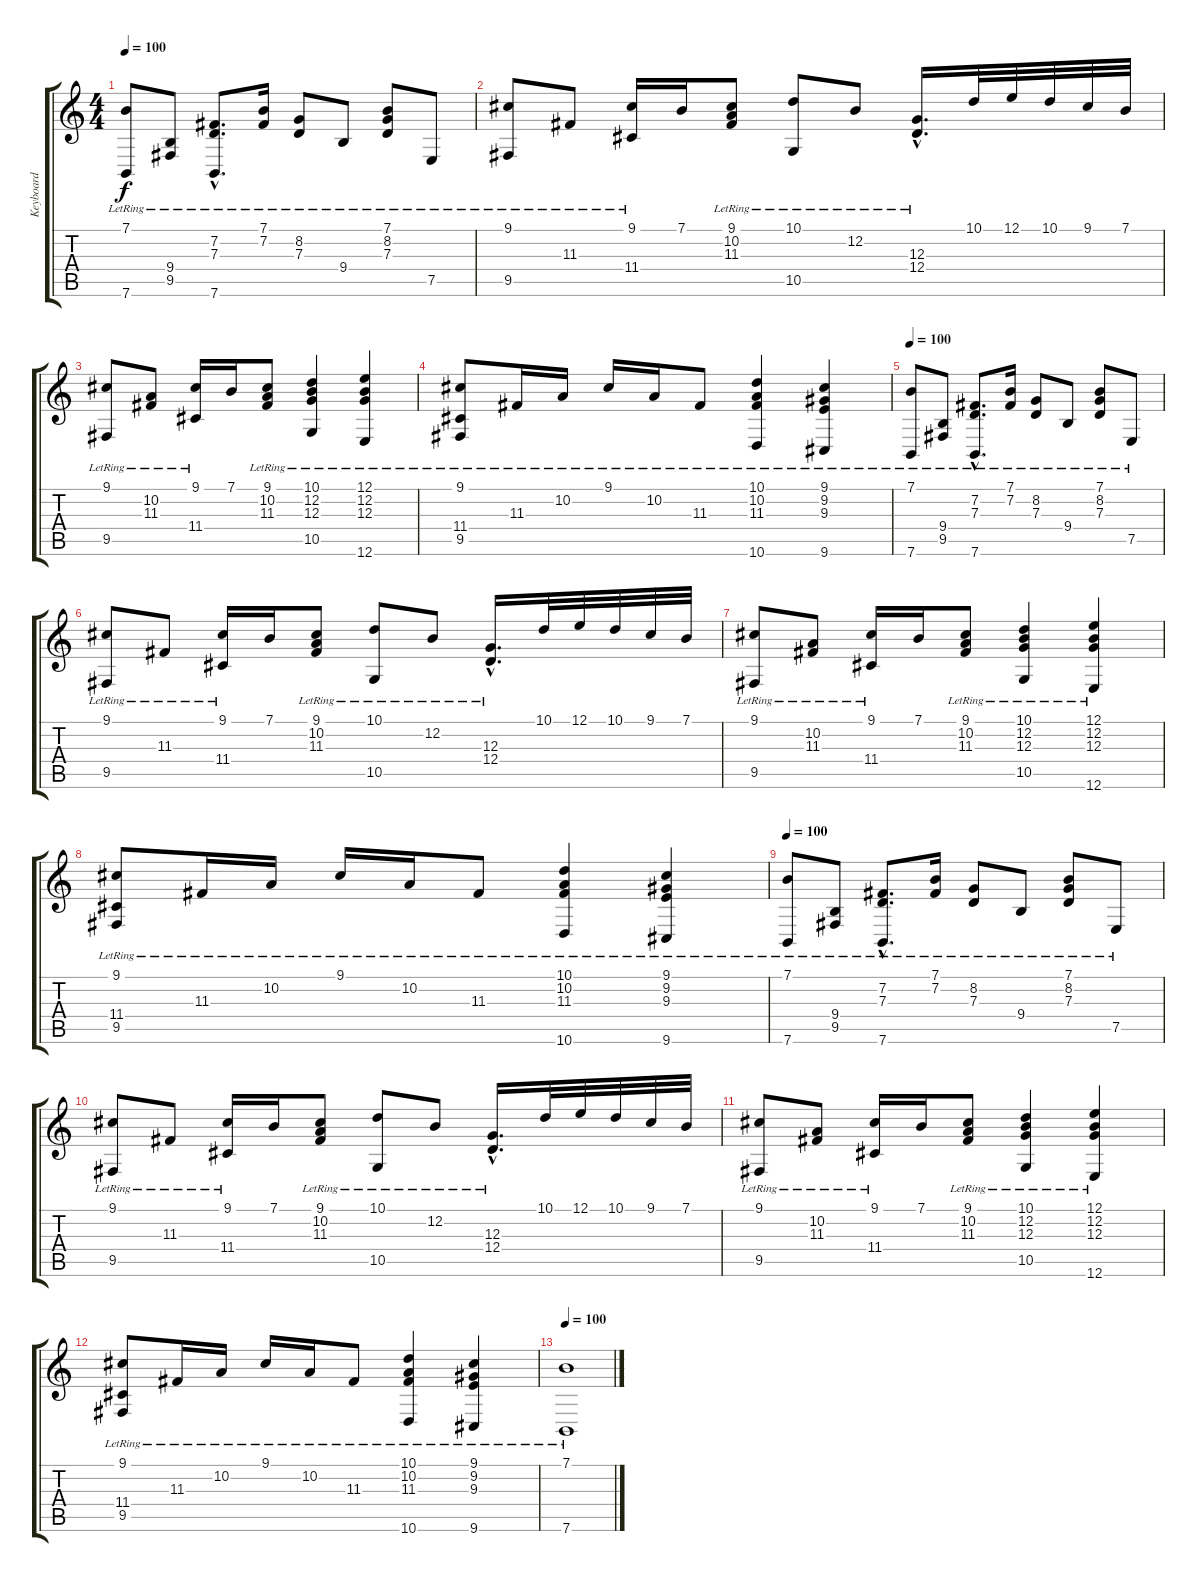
\track ("Keyboard" "Keyboard") {instrument acousticgrandpiano}
\staff {score tabs}
\tuning (E4 B3 G3 D3 A2 E2) {hide}
\ts (4 4)
\tempo 100
\clef g2
\ks c
(7.1{lr} 7.6{lr}).8{dy f} (9.4{lr} 9.5{lr}).8 (7.2{hac lr} 7.3{hac lr} 7.6{hac lr}).8{d} (7.1{lr} 7.2).16 (8.2{lr} 7.3{lr}).8 9.4{lr}.8 (7.1{lr} 8.2{lr} 7.3{lr}).8 7.5{lr}.8 |
(9.1{lr} 9.5{lr}).8 11.3{lr}.8 (9.1 11.4{lr}).16 7.1.16 (9.1 10.2{lr} 11.3{lr}).8 (10.1{lr} 10.5{lr}).8 12.2{lr}.8 (12.3{hac lr} 12.4{hac lr}).16{d} 10.1.32 12.1.32 10.1.32 9.1.32 7.1.32 |
(9.1{lr} 9.5{lr}).8 (10.2{lr} 11.3{lr}).8 (9.1 11.4{lr}).16 7.1.16 (9.1 10.2{lr} 11.3{lr}).8 (10.1 12.2{lr} 12.3{lr} 10.5{lr}).4 (12.1 12.2{lr} 12.3{lr} 12.6{lr}).4 |
(9.1{lr} 11.4{lr} 9.5{lr}).8 11.3{lr}.16 10.2{lr}.16 9.1{lr}.16 10.2{lr}.16 11.3{lr}.8 (10.1{lr} 10.2{lr} 11.3{lr} 10.6).4 (9.1{lr} 9.2 9.3 9.6).4 |
\tempo 100
(7.1{lr} 7.6{lr}).8 (9.4{lr} 9.5{lr}).8 (7.2{hac lr} 7.3{hac lr} 7.6{hac lr}).8{d} (7.1{lr} 7.2).16 (8.2{lr} 7.3{lr}).8 9.4{lr}.8 (7.1{lr} 8.2{lr} 7.3{lr}).8 7.5{lr}.8 |
(9.1{lr} 9.5{lr}).8 11.3{lr}.8 (9.1 11.4{lr}).16 7.1.16 (9.1 10.2{lr} 11.3{lr}).8 (10.1{lr} 10.5{lr}).8 12.2{lr}.8 (12.3{hac lr} 12.4{hac lr}).16{d} 10.1.32 12.1.32 10.1.32 9.1.32 7.1.32 |
(9.1{lr} 9.5{lr}).8 (10.2{lr} 11.3{lr}).8 (9.1 11.4{lr}).16 7.1.16 (9.1 10.2{lr} 11.3{lr}).8 (10.1 12.2{lr} 12.3{lr} 10.5{lr}).4 (12.1 12.2{lr} 12.3{lr} 12.6{lr}).4 |
(9.1{lr} 11.4{lr} 9.5{lr}).8 11.3{lr}.16 10.2{lr}.16 9.1{lr}.16 10.2{lr}.16 11.3{lr}.8 (10.1{lr} 10.2{lr} 11.3{lr} 10.6).4 (9.1{lr} 9.2 9.3 9.6).4 |
\tempo 100
(7.1{lr} 7.6{lr}).8 (9.4{lr} 9.5{lr}).8 (7.2{hac lr} 7.3{hac lr} 7.6{hac lr}).8{d} (7.1{lr} 7.2).16 (8.2{lr} 7.3{lr}).8 9.4{lr}.8 (7.1{lr} 8.2{lr} 7.3{lr}).8 7.5{lr}.8 |
(9.1{lr} 9.5{lr}).8 11.3{lr}.8 (9.1 11.4{lr}).16 7.1.16 (9.1 10.2{lr} 11.3{lr}).8 (10.1{lr} 10.5{lr}).8 12.2{lr}.8 (12.3{hac lr} 12.4{hac lr}).16{d} 10.1.32 12.1.32 10.1.32 9.1.32 7.1.32 |
(9.1{lr} 9.5{lr}).8 (10.2{lr} 11.3{lr}).8 (9.1 11.4{lr}).16 7.1.16 (9.1 10.2{lr} 11.3{lr}).8 (10.1 12.2{lr} 12.3{lr} 10.5{lr}).4 (12.1 12.2{lr} 12.3{lr} 12.6{lr}).4 |
(9.1{lr} 11.4{lr} 9.5{lr}).8 11.3{lr}.16 10.2{lr}.16 9.1{lr}.16 10.2{lr}.16 11.3{lr}.8 (10.1{lr} 10.2{lr} 11.3{lr} 10.6).4 (9.1{lr} 9.2 9.3 9.6).4 |
\tempo 100
(7.1{lr} 7.6{lr}).1
